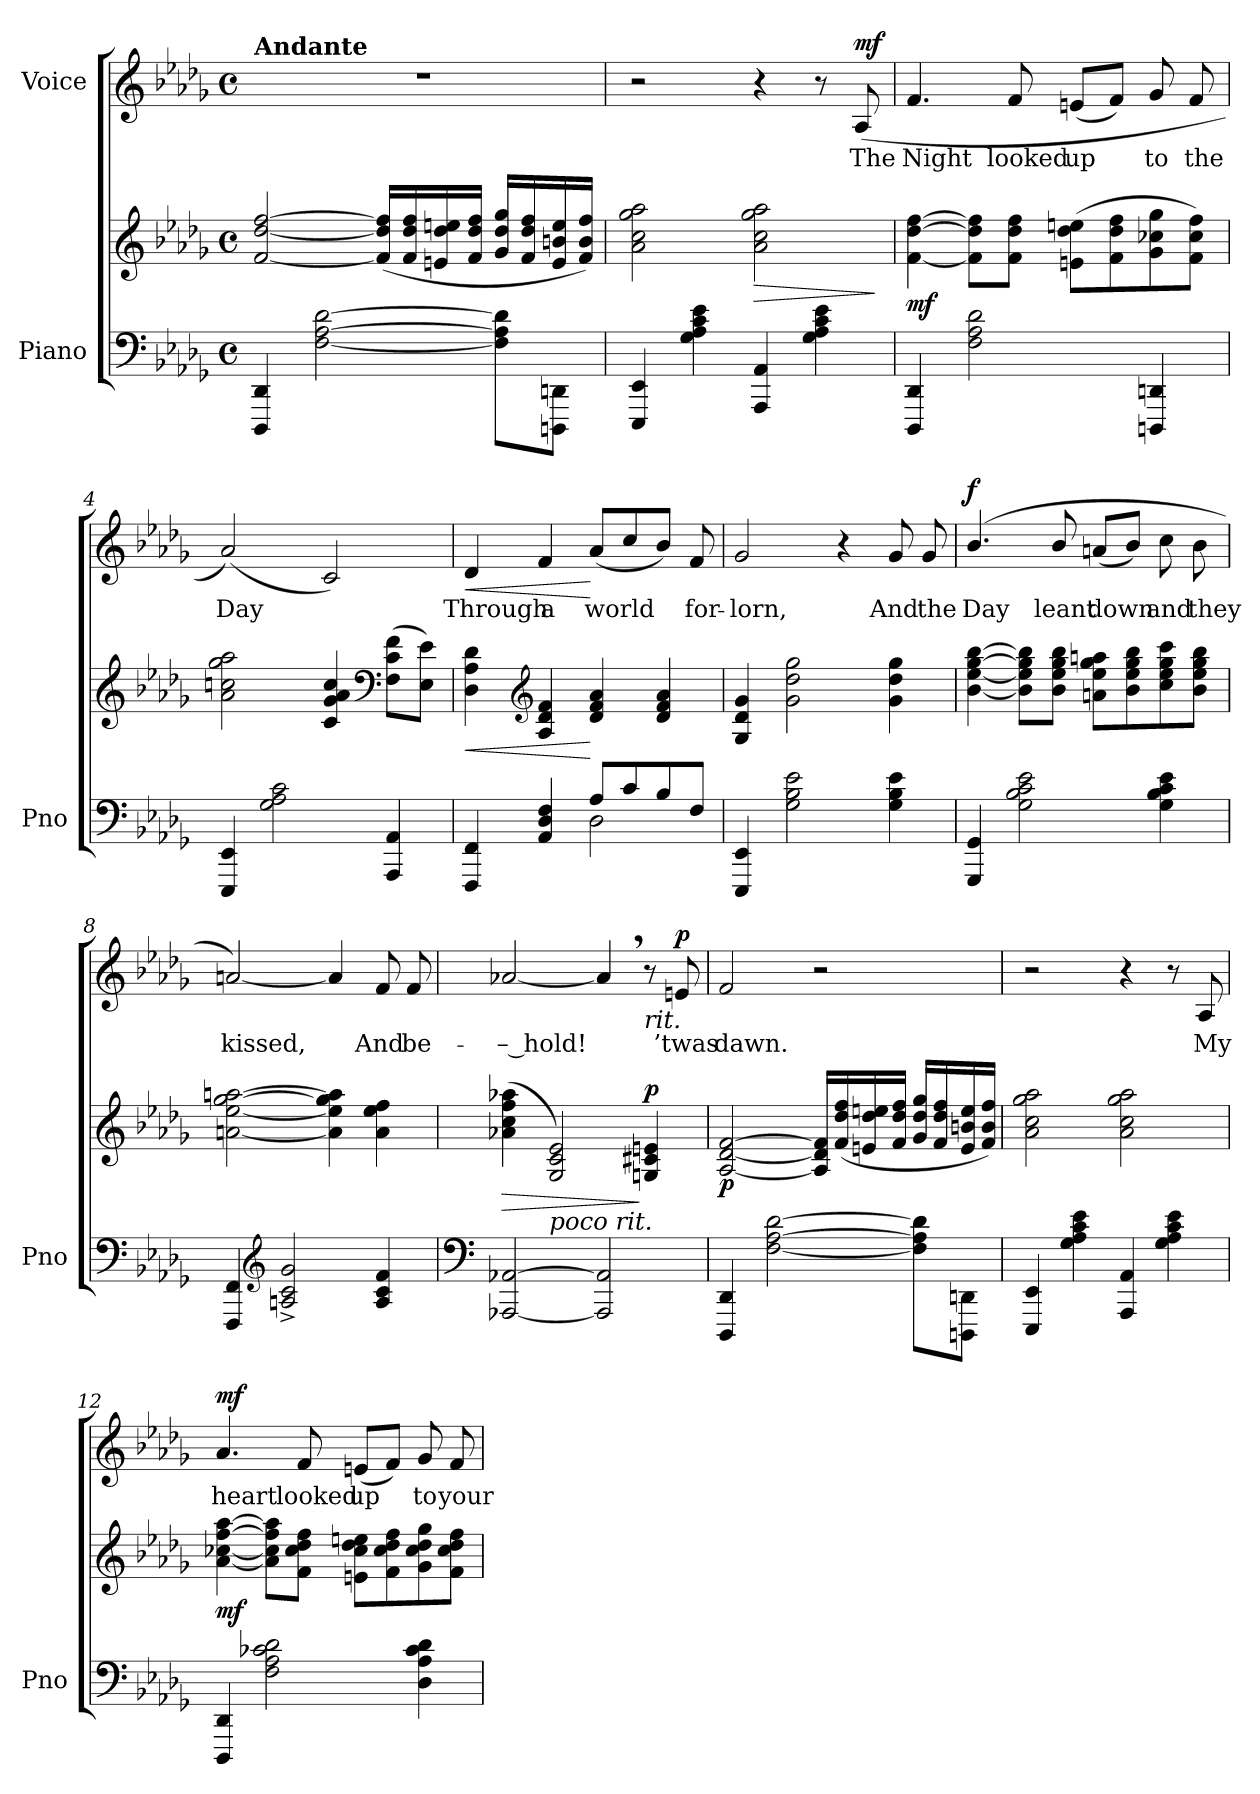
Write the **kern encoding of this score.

**kern	**kern	**dynam	**kern	**text	**dynam
*part2	*part2	*part2	*part1	*part1	*part1
*staff3	*staff2	*staff2/3	*staff1	*staff1	*staff1
*I"Piano	*	*	*I"Voice	*	*
*I'Pno	*	*	*	*	*
*clefF4	*clefG2	*	*clefG2	*	*
*k[b-e-a-d-g-]	*k[b-e-a-d-g-]	*	*k[b-e-a-d-g-]	*	*
*M4/4	*M4/4	*	*M4/4	*	*
*met(c)	*met(c)	*	*met(c)	*	*
*MM88	*MM88	*	*MM88	*	*
=1	=1	=1	=1	=1	=1
!	!	!	!LO:TX:a:B:t=Andante	!	!
!	!	!LO:DY:b	!	!	!
!	!	!LO:DY:n=1:b	!	!	!
4DDD-/ 4DD-/	[2f/ [2dd-/ [2ff/	mf other-dynamics	1r	.	.
[2F\ [2A-\ [2d-\	.	.	.	.	.
.	(16f/] 16dd-/] 16ff/]LL	.	.	.	.
.	16f/ 16dd-/ 16ff/	.	.	.	.
.	16en/ 16dd-/ 16een/	.	.	.	.
.	16f/ 16dd-/ 16ff/JJ	.	.	.	.
8F\] 8A-\] 8d-\]L	16g-/ 16dd-/ 16gg-/LL	.	.	.	.
.	16f/ 16dd-/ 16ff/	.	.	.	.
8DDDn\ 8DDn\J	16e/ 16bn/ 16ee/	.	.	.	.
.	16f/ 16b/ 16ff/JJ)	.	.	.	.
=2	=2	=2	=2	=2	=2
4EEE-/ 4EE-/	2a-\ 2cc\ 2gg-\ 2aa-\	.	2r	.	.
4G-\ 4A-\ 4c\ 4e-\	.	.	.	.	.
!	!	!LO:HP:b	!	!	!
4AAA-/ 4AA-/	2a-\ 2cc\ 2gg-\ 2aa-\	>	4r	.	.
4G-\ 4A-\ 4c\ 4e-\	.	.	8r	.	.
!	!	!	!	!LO:LY:b	!LO:DY:a
.	.	.	(8A-/	The	mf
.	.	]	.	.	.
!!LO:LB:g=z
=3	=3	=3	=3	=3	=3
!	!	!LO:DY:b	!	!LO:LY:b	!
4DDD-/ 4DD-/	[4f\ [4dd-\ [4ff\	mf	4.f/	Night	.
2F\ 2A-\ 2d-\	8f\] 8dd-\] 8ff\]L	.	.	.	.
!	!	!	!	!LO:LY:b	!
.	8f\ 8dd-\ 8ff\J	.	8f/	looked	.
!	!	!	!	!LO:LY:b	!
.	(8en\ 8dd-\ 8een\L	.	(8en/L	up	.
.	8f\ 8dd-\ 8ff\	.	8f/J)	.	.
!	!	!	!	!LO:LY:b	!
4DDDn/ 4DDn/	8g-\ 8cc-X\ 8gg-\	.	8g-/	to	.
!	!	!	!	!LO:LY:b	!
.	8f\ 8cc-\ 8ff\J)	.	8f/	the	.
=4	=4	=4	=4	=4	=4
!	!	!	!	!LO:LY:b	!
4EEE-/ 4EE-/	2a-\ 2ccn\ 2gg-\ 2aa-\	.	(2a-/)	Day	.
2G-\ 2A-\ 2c\	.	.	.	.	.
.	4c/ 4g-/ 4a-/ 4cc/	.	2c/)	.	.
*	*clefF4	*	*	*	*
4AAA-/ 4AA-/	(8F\ 8c\ 8f\L	.	.	.	.
.	8E-\ 8e-\J)	.	.	.	.
!!LO:LB:g=z
=5	=5	=5	=5	=5	=5
*^	*	*	*	*	*
!	!	!	!LO:HP:b	!	!LO:LY:b	!LO:HP:b
4FFF/ 4FF/	2ryy	4D-\ 4A-\ 4d-\	<	4d-/	Through	<
*	*	*clefG2	*	*	*	*
!	!	!	!	!	!LO:LY:b	!
4AA-/ 4D-/ 4F/	.	4A-/ 4d-/ 4f/	.	4f/	a	.
!	!	!	!	!	!LO:LY:b	!
8A-/L	2D-\	4d-/ 4f/ 4a-/	[	(8a-/L	world	[
8c/	.	.	.	8cc/	.	.
8B-/	.	4d-/ 4f/ 4a-/	.	8b-/J)	.	.
!	!	!	!	!	!LO:LY:b	!
8F/J	.	.	.	8f/	for-	.
*v	*v	*	*	*	*	*
=6	=6	=6	=6	=6	=6
!	!	!	!	!LO:LY:b	!
4EEE-/ 4EE-/	4G-/ 4d-/ 4g-/	.	2g-/	-lorn,	.
2G-\ 2B-\ 2e-\	2g-\ 2dd-\ 2gg-\	.	.	.	.
.	.	.	4r	.	.
!	!	!	!	!LO:LY:b	!
4G-\ 4B-\ 4e-\	4g-\ 4dd-\ 4gg-\	.	8g-/	And	.
!	!	!	!	!LO:LY:b	!
.	.	.	8g-/	the	.
!!LO:PB:g=z
=7	=7	=7	=7	=7	=7
!	!	!	!	!LO:LY:b	!LO:DY:a
4GGG-/ 4GG-/	[4b-\ [<4ee-\ [4gg-\ [4bb-\	.	(4.b-/	Day	f
2G-\ 2B-\ 2c\ 2e-\	8b-\] 8ee-\] 8gg-\] 8bb-\]L	.	.	.	.
!	!	!	!	!LO:LY:b	!
.	8b-\ 8ee-\ 8gg-\ 8bb-\J	.	8b-/	leant	.
!	!	!	!	!LO:LY:b	!
.	8an\ 8ee-\ 8gg-\ 8aan\L	.	(8an/L	down	.
.	8b-\ 8ee-\ 8gg-\ 8bb-\	.	8b-/J)	.	.
!	!	!	!	!LO:LY:b	!
4G-\ 4B-\ 4c\ 4e-\	8cc\ 8ee-\ 8gg-\ 8ccc\	.	8cc\	and	.
!	!	!	!	!LO:LY:b	!
.	8b-\ 8ee-\ 8gg-\ 8bb-\J	.	8b-\	they	.
=8	=8	=8	=8	=8	=8
!	!	!	!	!LO:LY:b	!
4FFF/ 4FF/	[2an\ [<2ee-\ [>2gg-\ [2aan\	.	[2an/)	kissed,	.
*clefG2	*	*	*	*	*
2An/^> 2c/^> 2g-/^>	.	.	.	.	.
.	4a\] 4ee-\] 4gg-\] 4aa\]	.	4a/]	.	.
!	!	!	!	!LO:LY:b	!
4A/ 4c/ 4f/	4a\ 4ee-\ 4ff\	.	8f/	And	.
!	!	!	!	!LO:LY:b	!
.	.	.	8f/	be-	.
!!LO:LB:g=z
=9	=9	=9	=9	=9	=9
*clefF4	*	*	*	*	*
!	!	!LO:HP:b	!	!LO:LY:b	!
[2AAA-X/ [2AA-X/	(4a-X\ 4cc\ 4ff\ 4aa-X\	>	[2a-X/	-– hold!	.
!	!LO:TX:b:i:t=poco rit.	!	!	!	!
.	2G-/ 2c/ 2e-/)	.	.	.	.
2AAA-/] 2AA-/]	.	.	4a-,/]	.	.
!	!	!	!LO:TX:b:i:t=rit.	!	!
!	!	!LO:DY:n=1:a	!	!	!
.	4Gn/ 4c#X/ 4en/	] p	8r	.	.
!	!	!	!	!LO:LY:b	!LO:DY:a
.	.	.	8en/	’twas	p
=10	=10	=10	=10	=10	=10
!	!	!LO:DY:b	!	!LO:LY:b	!
4DDD-/ 4DD-/	[2A-/ [2d-/ [2f/	p	2f/	dawn.	.
[2F\ [2A-\ [2d-\	.	.	.	.	.
.	16A-/] 16d-/] 16f/]LL	.	2r	.	.
.	(16f/ 16dd-/ 16ff/	.	.	.	.
.	16en/ 16dd-/ 16een/	.	.	.	.
.	16f/ 16dd-/ 16ff/JJ	.	.	.	.
8F\] 8A-\] 8d-\]L	16g-/ 16dd-/ 16gg-/LL	.	.	.	.
.	16f/ 16dd-/ 16ff/	.	.	.	.
8DDDn\ 8DDn\J	16e/ 16bn/ 16ee/	.	.	.	.
.	16f/ 16b/ 16ff/JJ)	.	.	.	.
!!LO:LB:g=z
=11	=11	=11	=11	=11	=11
4EEE-/ 4EE-/	2a-\ 2cc\ 2gg-\ 2aa-\	.	2r	.	.
4G-\ 4A-\ 4c\ 4e-\	.	.	.	.	.
4AAA-/ 4AA-/	2a-\ 2cc\ 2gg-\ 2aa-\	.	4r	.	.
4G-\ 4A-\ 4c\ 4e-\	.	.	8r	.	.
!	!	!	!	!LO:LY:b	!
.	.	.	8A-/	My	.
=12	=12	=12	=12	=12	=12
!	!	!LO:DY:b	!	!LO:LY:b	!LO:DY:a
4DDD-/ 4DD-/	[4a-\ [<4cc-X\ [4ff\ [4aa-\	mf	4.a-/	heart	mf
2F\ 2A-\ 2c-X\ 2d-\	8a-\] 8cc-\] 8ff\] 8aa-\]L	.	.	.	.
!	!	!	!	!LO:LY:b	!
.	8f\ 8cc-\ 8dd-\ 8ff\J	.	8f/	looked	.
!	!	!	!	!LO:LY:b	!
.	8en\ 8cc-\ 8dd-\ 8een\L	.	(8en/L	up	.
.	8f\ 8cc-\ 8dd-\ 8ff\	.	8f/J)	.	.
!	!	!	!	!LO:LY:b	!
4D-\ 4A-\ 4c-\ 4d-\	8g-\ 8cc-\ 8dd-\ 8gg-\	.	8g-/	to	.
!	!	!	!	!LO:LY:b	!
.	8f\ 8cc-\ 8dd-\ 8ff\J	.	8f/	your	.
=	=	=	=	=	=
*-	*-	*-	*-	*-	*-
